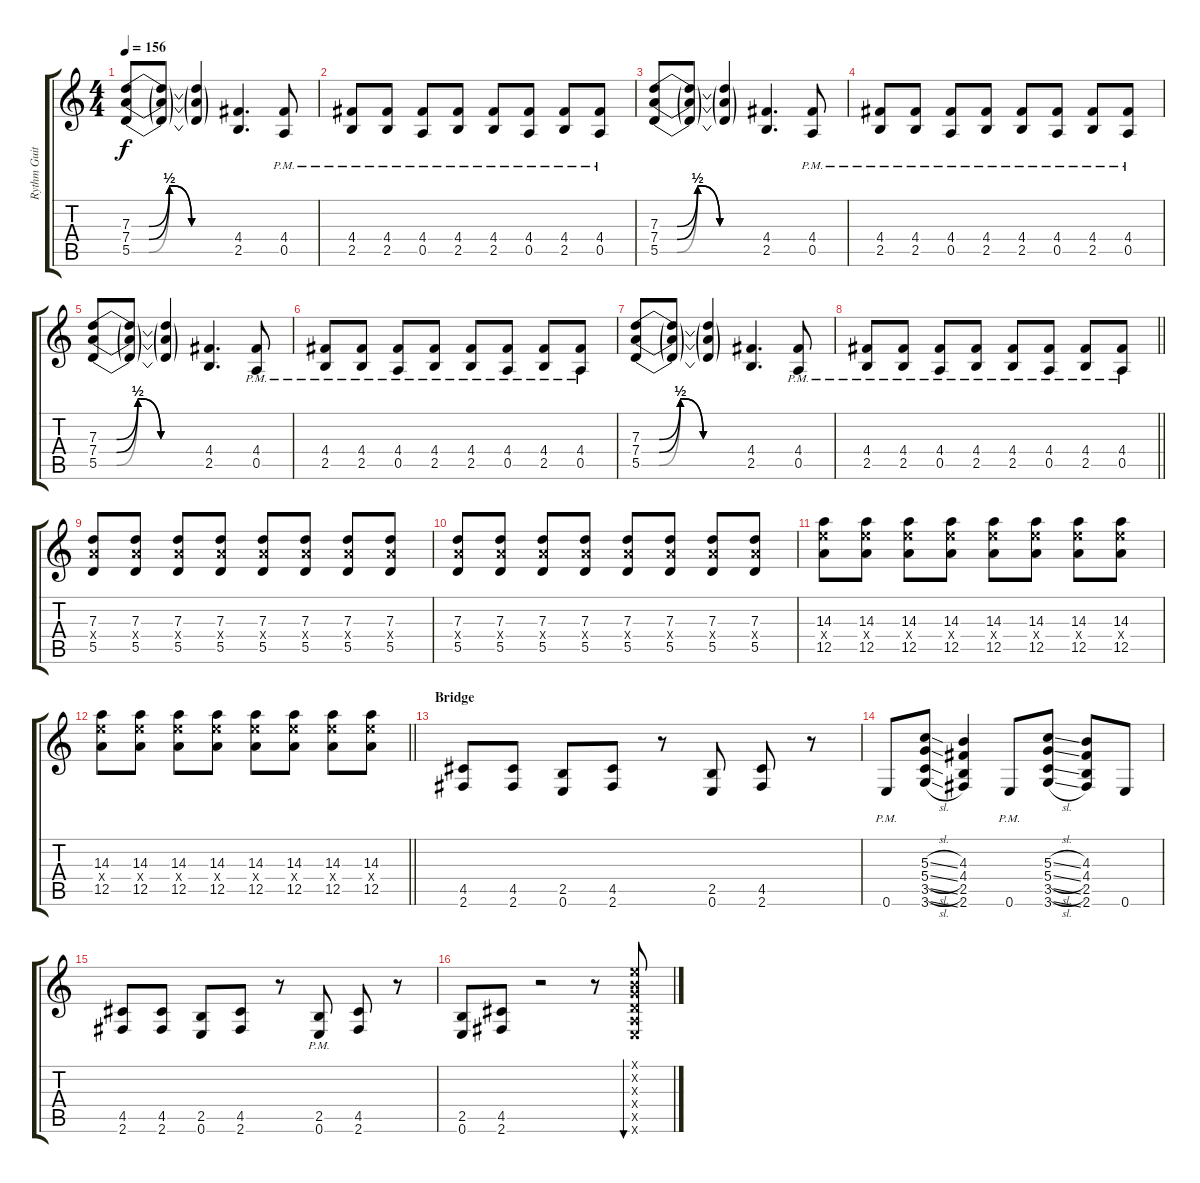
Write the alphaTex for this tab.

\track ("Rythm Guitar 1" "Rythm Guit") {instrument distortionguitar}
\staff {score tabs}
\tuning (E4 B3 G3 D3 A2 E2) {hide}
\ts (4 4)
\section ("" "")
\tempo 156
\clef g2
\ks c
(7.3{be (custom 0 0 10 0 22 2 35 0 60 0)} 7.4{be (custom 0 0 10 0 22 2 35 0 45 0 60 0)} 5.5{be (custom 0 0 10 0 22 2 35 0 60 0)}).8{dy f} (7.3{t} 7.4{t} 5.5{t}).8 (7.3{t} 7.4{t} 5.5{t}).4 (4.4 2.5).4{d} (4.4{pm} 0.5{pm}).8 |
(4.4{pm} 2.5{pm}).8 (4.4{pm} 2.5{pm}).8 (4.4{pm} 0.5{pm}).8 (4.4{pm} 2.5{pm}).8 (4.4{pm} 2.5{pm}).8 (4.4{pm} 0.5{pm}).8 (4.4{pm} 2.5{pm}).8 (4.4{pm} 0.5{pm}).8 |
(7.3{be (custom 0 0 10 0 22 2 35 0 60 0)} 7.4{be (custom 0 0 10 0 22 2 35 0 45 0 60 0)} 5.5{be (custom 0 0 10 0 22 2 35 0 60 0)}).8 (7.3{t} 7.4{t} 5.5{t}).8 (7.3{t} 7.4{t} 5.5{t}).4 (4.4 2.5).4{d} (4.4{pm} 0.5{pm}).8 |
(4.4{pm} 2.5{pm}).8 (4.4{pm} 2.5{pm}).8 (4.4{pm} 0.5{pm}).8 (4.4{pm} 2.5{pm}).8 (4.4{pm} 2.5{pm}).8 (4.4{pm} 0.5{pm}).8 (4.4{pm} 2.5{pm}).8 (4.4{pm} 0.5{pm}).8 |
(7.3{be (custom 0 0 10 0 22 2 35 0 60 0)} 7.4{be (custom 0 0 10 0 22 2 35 0 45 0 60 0)} 5.5{be (custom 0 0 10 0 22 2 35 0 60 0)}).8 (7.3{t} 7.4{t} 5.5{t}).8 (7.3{t} 7.4{t} 5.5{t}).4 (4.4 2.5).4{d} (4.4{pm} 0.5{pm}).8 |
(4.4{pm} 2.5{pm}).8 (4.4{pm} 2.5{pm}).8 (4.4{pm} 0.5{pm}).8 (4.4{pm} 2.5{pm}).8 (4.4{pm} 2.5{pm}).8 (4.4{pm} 0.5{pm}).8 (4.4{pm} 2.5{pm}).8 (4.4{pm} 0.5{pm}).8 |
(7.3{be (custom 0 0 10 0 22 2 35 0 60 0)} 7.4{be (custom 0 0 10 0 22 2 35 0 45 0 60 0)} 5.5{be (custom 0 0 10 0 22 2 35 0 60 0)}).8 (7.3{t} 7.4{t} 5.5{t}).8 (7.3{t} 7.4{t} 5.5{t}).4 (4.4 2.5).4{d} (4.4{pm} 0.5{pm}).8 |
\barLineRight lightlight
(4.4{pm} 2.5{pm}).8 (4.4{pm} 2.5{pm}).8 (4.4{pm} 0.5{pm}).8 (4.4{pm} 2.5{pm}).8 (4.4{pm} 2.5{pm}).8 (4.4{pm} 0.5{pm}).8 (4.4{pm} 2.5{pm}).8 (4.4{pm} 0.5{pm}).8 |
\section ("" "")
(7.3 7.4{x} 5.5).8 (7.3 7.4{x} 5.5).8 (7.3 7.4{x} 5.5).8 (7.3 7.4{x} 5.5).8 (7.3 7.4{x} 5.5).8 (7.3 7.4{x} 5.5).8 (7.3 7.4{x} 5.5).8 (7.3 7.4{x} 5.5).8 |
(7.3 7.4{x} 5.5).8 (7.3 7.4{x} 5.5).8 (7.3 7.4{x} 5.5).8 (7.3 7.4{x} 5.5).8 (7.3 7.4{x} 5.5).8 (7.3 7.4{x} 5.5).8 (7.3 7.4{x} 5.5).8 (7.3 7.4{x} 5.5).8 |
(14.3 14.4{x} 12.5).8 (14.3 14.4{x} 12.5).8 (14.3 14.4{x} 12.5).8 (14.3 14.4{x} 12.5).8 (14.3 14.4{x} 12.5).8 (14.3 14.4{x} 12.5).8 (14.3 14.4{x} 12.5).8 (14.3 14.4{x} 12.5).8 |
\barLineRight lightlight
(14.3 14.4{x} 12.5).8 (14.3 14.4{x} 12.5).8 (14.3 14.4{x} 12.5).8 (14.3 14.4{x} 12.5).8 (14.3 14.4{x} 12.5).8 (14.3 14.4{x} 12.5).8 (14.3 14.4{x} 12.5).8 (14.3 14.4{x} 12.5).8 |
\section ("" "Bridge")
(4.5 2.6).8 (4.5 2.6).8 (2.5 0.6).8 (4.5 2.6).8 r.8 (2.5 0.6).8 (4.5 2.6).8 r.8 |
0.6{pm}.8 (5.3{sl} 5.4{sl} 3.5{sl} 3.6{sl}).8 (4.3 4.4 2.5 2.6).4 0.6{pm}.8 (5.3{sl} 5.4{sl} 3.5{sl} 3.6{sl}).8 (4.3 4.4 2.5 2.6).8 0.6.8 |
(4.5 2.6).8 (4.5 2.6).8 (2.5 0.6).8 (4.5 2.6).8 r.8 (2.5{pm} 0.6{pm}).8 (4.5 2.6).8 r.8 |
(2.5 0.6).8 (4.5 2.6).8 r.2 r.8 (0.1{x} 0.2{x} 0.3{x} 0.4{x} 0.5{x} 0.6{x}).8{bu 120}
